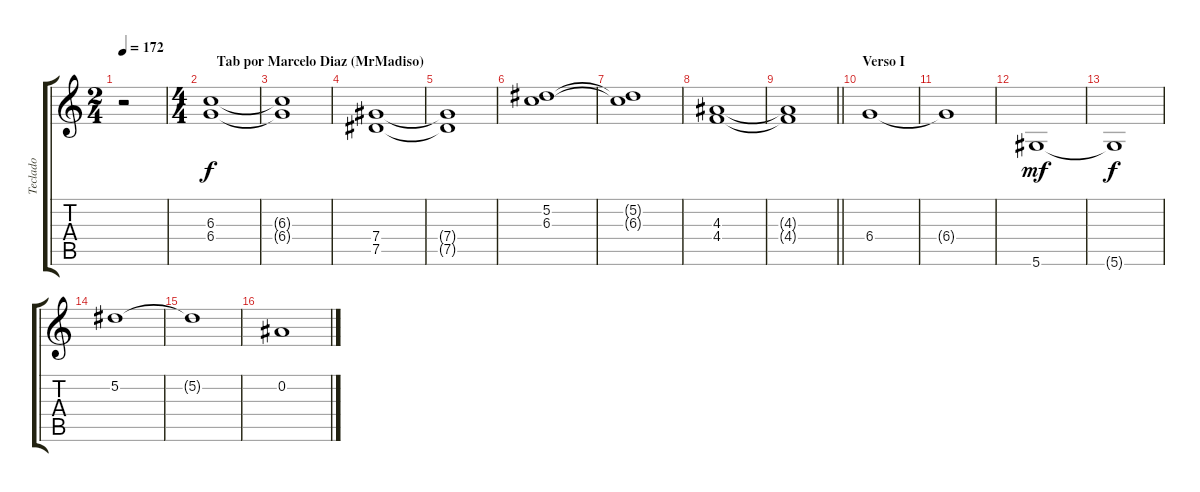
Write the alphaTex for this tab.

\track ("Teclado" "Teclado") {instrument synthstrings2}
\staff {score tabs}
\tuning (Eb5 Bb4 Gb4 Db4 Ab3 Eb3) {hide}
\ts (2 4)
\section ("" "                            Tab por Marcelo Diaz (MrMadiso)")
\tempo 172
\clef g2
\ks c
r.2{dy f instrument synthstrings2} |
\ts (4 4)
(6.3 6.4).1 |
(6.3{t} 6.4{t}).1 |
(7.4 7.5).1 |
(7.4{t} 7.5{t}).1 |
(5.2 6.3).1 |
(5.2{t} 6.3{t}).1 |
(4.3 4.4).1 |
\barLineRight lightlight
(4.3{t} 4.4{t}).1 |
\section ("" "Verso I")
6.4.1 |
6.4{t}.1 |
5.6.1{dy mf} |
5.6{t}.1{dy f} |
5.2.1 |
5.2{t}.1 |
0.2.1
